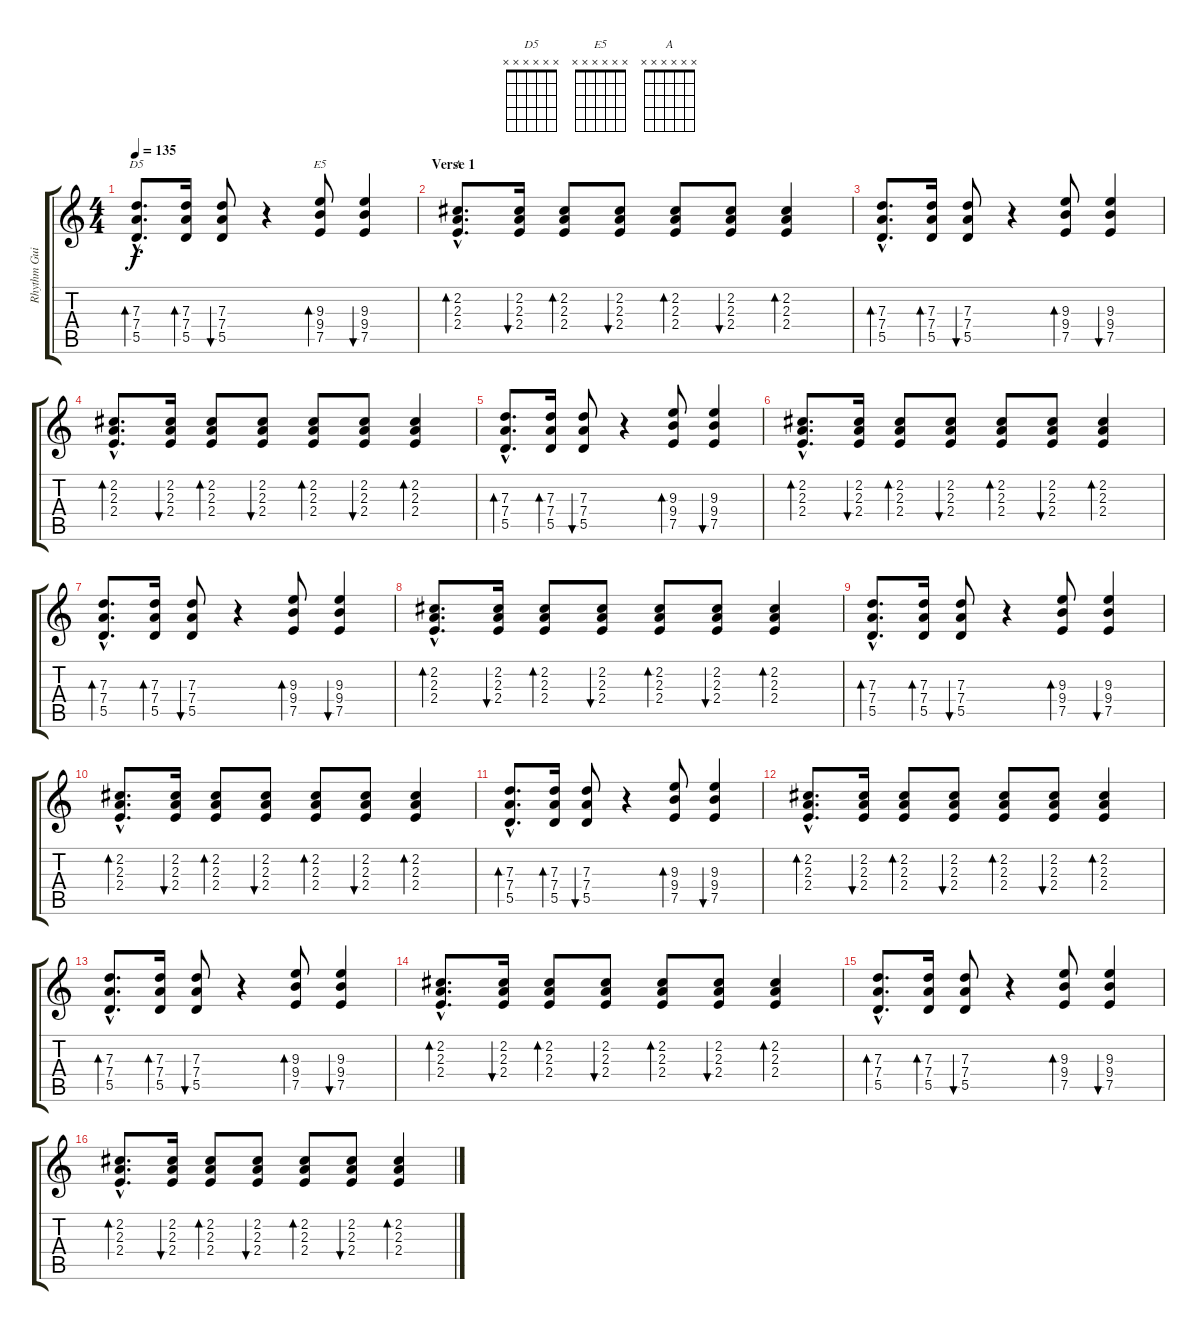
\track ("Rhythm Guitar 2" "Rhythm Gui") {instrument electricguitarclean}
\staff {score tabs}
\tuning (E4 B3 G3 D3 A2 E2) {hide}
\chord ("D5" x x x x x x)
\chord ("E5" x x x x x x)
\chord ("A" x x x x x x)
\ts (4 4)
\tempo 135
\clef g2
\ks c
(7.3{hac} 7.4{hac} 5.5{hac}).8{d bd 120 ch "D5" dy f} (7.3 7.4 5.5).16{bd 120} (7.3 7.4 5.5).8{bu 120} r.4 (9.3 9.4 7.5).8{bd 120 ch "E5"} (9.3 9.4 7.5).4{bu 120} |
\section ("" "Verse 1")
(2.2{hac} 2.3{hac} 2.4{hac}).8{d bd 120 ch "A"} (2.2 2.3 2.4).16{bu 120} (2.2 2.3 2.4).8{bd 120} (2.2 2.3 2.4).8{bu 120} (2.2 2.3 2.4).8{bd 120} (2.2 2.3 2.4).8{bu 120} (2.2 2.3 2.4).4{bd 120} |
(7.3{hac} 7.4{hac} 5.5{hac}).8{d bd 120} (7.3 7.4 5.5).16{bd 120} (7.3 7.4 5.5).8{bu 120} r.4 (9.3 9.4 7.5).8{bd 120} (9.3 9.4 7.5).4{bu 120} |
(2.2{hac} 2.3{hac} 2.4{hac}).8{d bd 120} (2.2 2.3 2.4).16{bu 120} (2.2 2.3 2.4).8{bd 120} (2.2 2.3 2.4).8{bu 120} (2.2 2.3 2.4).8{bd 120} (2.2 2.3 2.4).8{bu 120} (2.2 2.3 2.4).4{bd 120} |
(7.3{hac} 7.4{hac} 5.5{hac}).8{d bd 120} (7.3 7.4 5.5).16{bd 120} (7.3 7.4 5.5).8{bu 120} r.4 (9.3 9.4 7.5).8{bd 120} (9.3 9.4 7.5).4{bu 120} |
(2.2{hac} 2.3{hac} 2.4{hac}).8{d bd 120} (2.2 2.3 2.4).16{bu 120} (2.2 2.3 2.4).8{bd 120} (2.2 2.3 2.4).8{bu 120} (2.2 2.3 2.4).8{bd 120} (2.2 2.3 2.4).8{bu 120} (2.2 2.3 2.4).4{bd 120} |
(7.3{hac} 7.4{hac} 5.5{hac}).8{d bd 120} (7.3 7.4 5.5).16{bd 120} (7.3 7.4 5.5).8{bu 120} r.4 (9.3 9.4 7.5).8{bd 120} (9.3 9.4 7.5).4{bu 120} |
(2.2{hac} 2.3{hac} 2.4{hac}).8{d bd 120} (2.2 2.3 2.4).16{bu 120} (2.2 2.3 2.4).8{bd 120} (2.2 2.3 2.4).8{bu 120} (2.2 2.3 2.4).8{bd 120} (2.2 2.3 2.4).8{bu 120} (2.2 2.3 2.4).4{bd 120} |
(7.3{hac} 7.4{hac} 5.5{hac}).8{d bd 120} (7.3 7.4 5.5).16{bd 120} (7.3 7.4 5.5).8{bu 120} r.4 (9.3 9.4 7.5).8{bd 120} (9.3 9.4 7.5).4{bu 120} |
(2.2{hac} 2.3{hac} 2.4{hac}).8{d bd 120} (2.2 2.3 2.4).16{bu 120} (2.2 2.3 2.4).8{bd 120} (2.2 2.3 2.4).8{bu 120} (2.2 2.3 2.4).8{bd 120} (2.2 2.3 2.4).8{bu 120} (2.2 2.3 2.4).4{bd 120} |
(7.3{hac} 7.4{hac} 5.5{hac}).8{d bd 120} (7.3 7.4 5.5).16{bd 120} (7.3 7.4 5.5).8{bu 120} r.4 (9.3 9.4 7.5).8{bd 120} (9.3 9.4 7.5).4{bu 120} |
(2.2{hac} 2.3{hac} 2.4{hac}).8{d bd 120} (2.2 2.3 2.4).16{bu 120} (2.2 2.3 2.4).8{bd 120} (2.2 2.3 2.4).8{bu 120} (2.2 2.3 2.4).8{bd 120} (2.2 2.3 2.4).8{bu 120} (2.2 2.3 2.4).4{bd 120} |
(7.3{hac} 7.4{hac} 5.5{hac}).8{d bd 120} (7.3 7.4 5.5).16{bd 120} (7.3 7.4 5.5).8{bu 120} r.4 (9.3 9.4 7.5).8{bd 120} (9.3 9.4 7.5).4{bu 120} |
(2.2{hac} 2.3{hac} 2.4{hac}).8{d bd 120} (2.2 2.3 2.4).16{bu 120} (2.2 2.3 2.4).8{bd 120} (2.2 2.3 2.4).8{bu 120} (2.2 2.3 2.4).8{bd 120} (2.2 2.3 2.4).8{bu 120} (2.2 2.3 2.4).4{bd 120} |
(7.3{hac} 7.4{hac} 5.5{hac}).8{d bd 120} (7.3 7.4 5.5).16{bd 120} (7.3 7.4 5.5).8{bu 120} r.4 (9.3 9.4 7.5).8{bd 120} (9.3 9.4 7.5).4{bu 120} |
(2.2{hac} 2.3{hac} 2.4{hac}).8{d bd 120} (2.2 2.3 2.4).16{bu 120} (2.2 2.3 2.4).8{bd 120} (2.2 2.3 2.4).8{bu 120} (2.2 2.3 2.4).8{bd 120} (2.2 2.3 2.4).8{bu 120} (2.2 2.3 2.4).4{bd 120}
